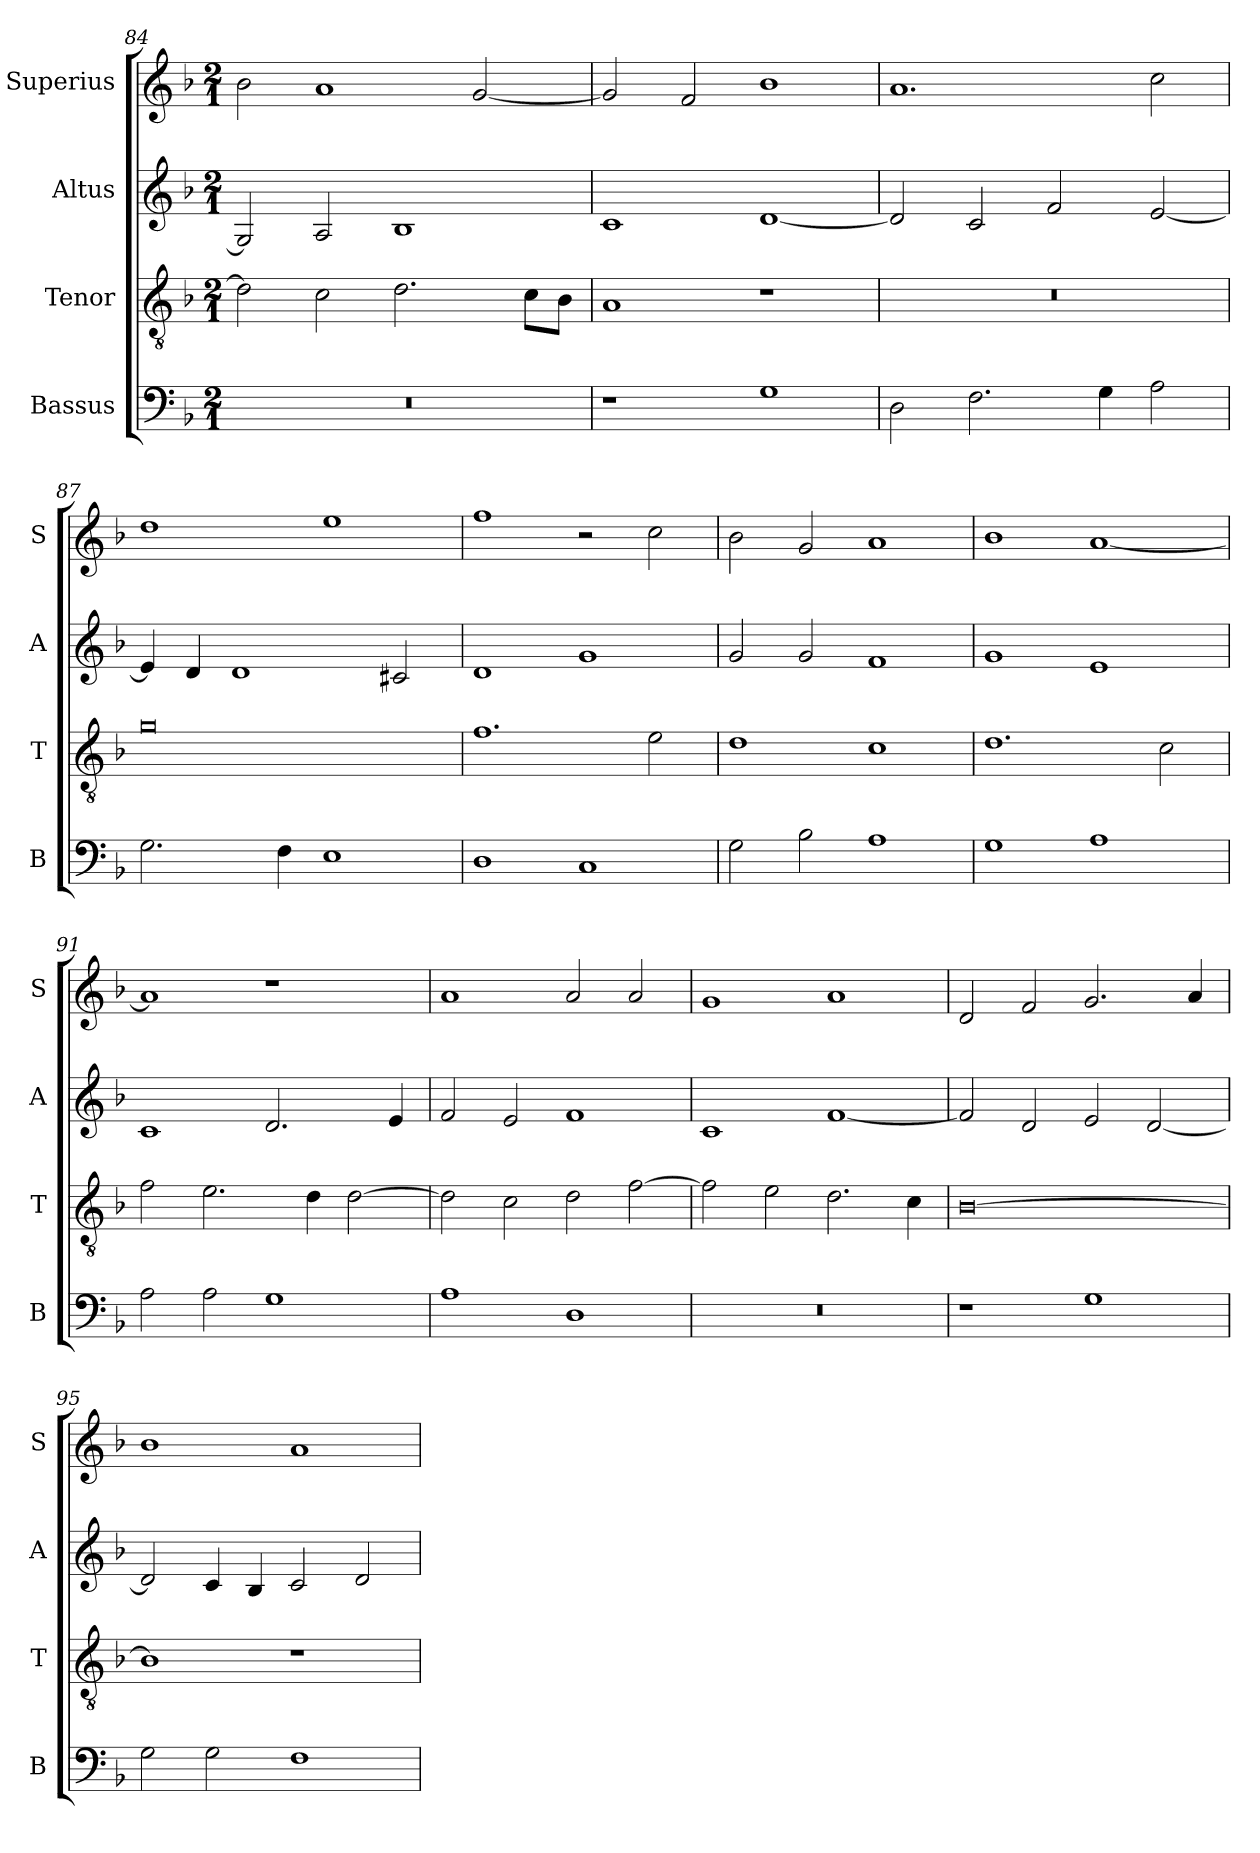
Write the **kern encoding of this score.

**kern	**kern	**kern	**kern
*part4	*part3	*part2	*part1
*staff4	*staff3	*staff2	*staff1
*I"Bassus	*I"Tenor	*I"Altus	*I"Superius
*I'B	*I'T	*I'A	*I'S
*clefF4	*clefGv2	*clefG2	*clefG2
*k[b-]	*k[b-]	*k[b-]	*k[b-]
*F:	*F:	*F:	*F:
*M2/1	*M2/1	*M2/1	*M2/1
=84	=84	=84	=84
0r	2d]	2G]	2b-
.	2c	2A	1a
.	2.d	1B-	.
.	.	.	[2g
.	8cL	.	.
.	8B-J	.	.
=85	=85	=85	=85
1r	1A	1c	2g]
.	.	.	2f
1G	1r	[1d	1b-
=86	=86	=86	=86
2D	0r	2d]	1.a
2.F	.	2c	.
.	.	2f	.
4G	.	.	.
2A	.	[2e	2cc
=87	=87	=87	=87
2.G	0g	4e]	1dd
.	.	4d	.
.	.	1d	.
4F	.	.	.
1E	.	.	1ee
.	.	2c#X	.
=88	=88	=88	=88
1D	1.f	1d	1ff
1C	.	1g	2r
.	2e	.	2cc
=89	=89	=89	=89
2G	1d	2g	2b-
2B-	.	2g	2g
1A	1c	1f	1a
=90	=90	=90	=90
1G	1.d	1g	1b-
1A	.	1e	[1a
.	2c	.	.
=91	=91	=91	=91
2A	2f	1c	1a]
2A	2.e	.	.
1G	.	2.d	1r
.	4d	.	.
.	[2d	.	.
.	.	4e	.
=92	=92	=92	=92
1A	2d]	2f	1a
.	2c	2e	.
1D	2d	1f	2a
.	[2f	.	2a
=93	=93	=93	=93
0r	2f]	1c	1g
.	2e	.	.
.	2.d	[1f	1a
.	4c	.	.
=94	=94	=94	=94
1r	[0B-	2f]	2d
.	.	2d	2f
1G	.	2e	2.g
.	.	[2d	.
.	.	.	4a
=95	=95	=95	=95
2G	1B-]	2d]	1b-
2G	.	4c	.
.	.	4B-	.
1F	1r	2c	1a
.	.	2d	.
=	=	=	=
*-	*-	*-	*-
